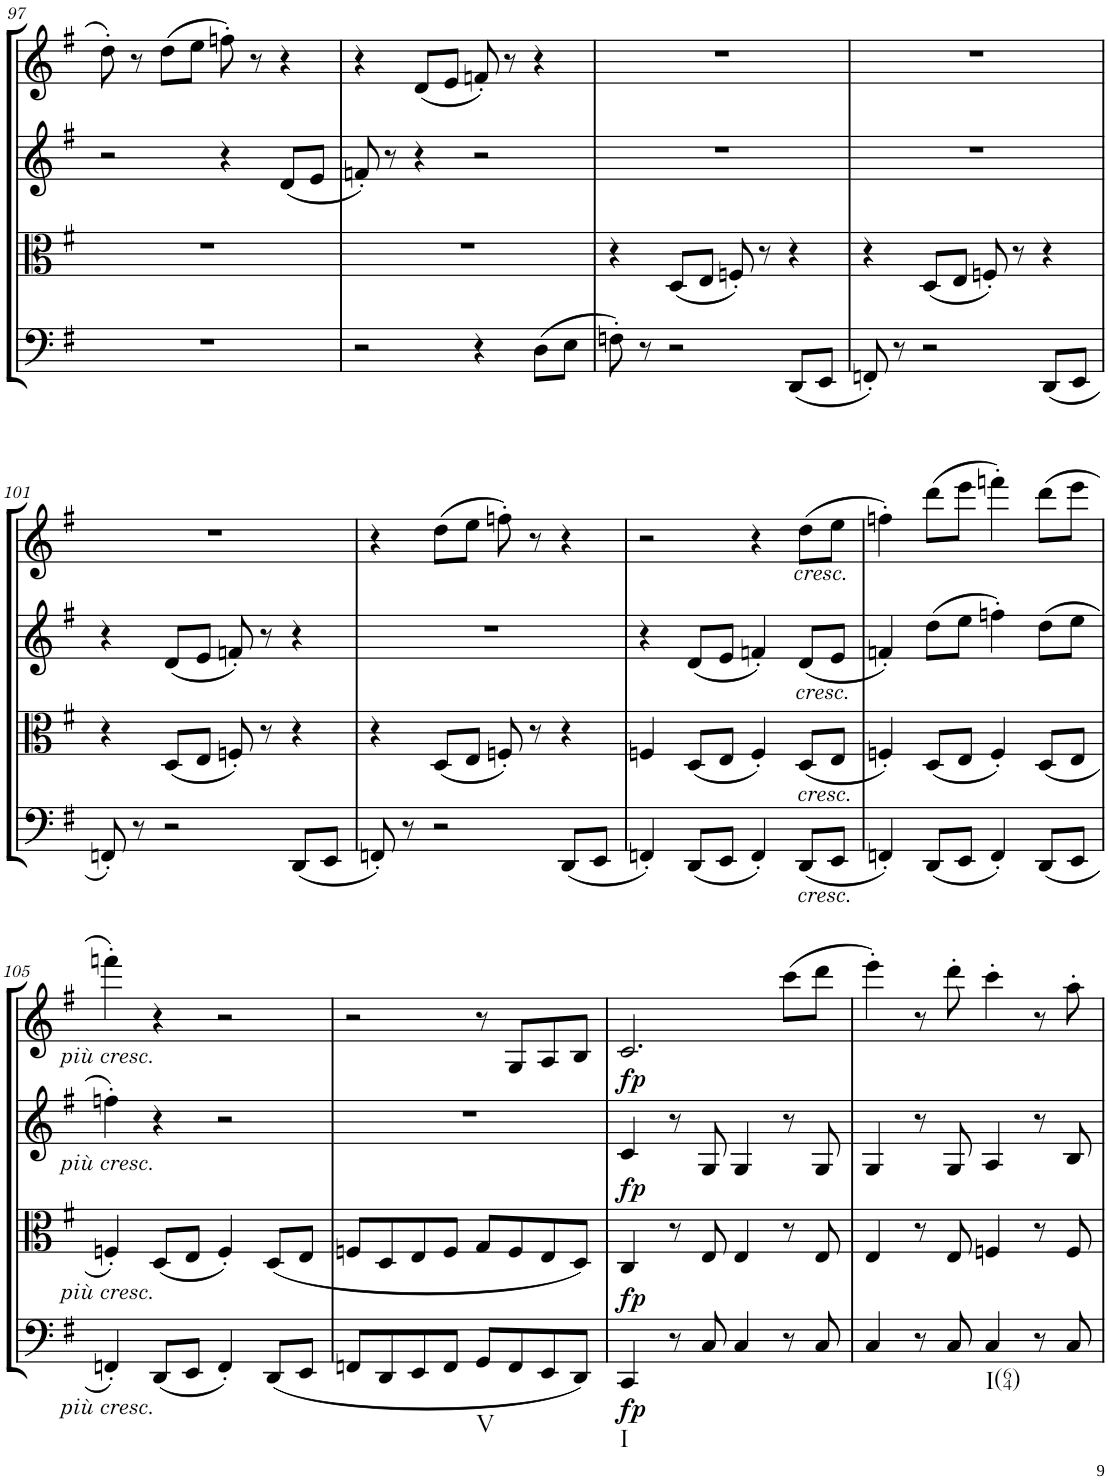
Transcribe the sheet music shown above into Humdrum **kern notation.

**kern	**dynam	**kern	**dynam	**kern	**dynam	**kern	**dynam
*part4	*part4	*part3	*part3	*part2	*part2	*part1	*part1
*staff4	*staff4	*staff3	*staff3	*staff2	*staff2	*staff1	*staff1
*I"Violoncello.	*	*I"Viola	*	*I"Violin II.	*	*I"Violin I.	*
*I'Vc	*	*I'Vla	*	*I'Vln	*	*I'Vln	*
!!LO:PB:g=z
*clefF4	*	*clefC3	*	*clefG2	*	*clefG2	*
*k[f#]	*	*k[f#]	*	*k[f#]	*	*k[f#]	*
*M2/2	*	*M2/2	*	*M2/2	*	*M2/2	*
*met(c|)	*	*met(c|)	*	*met(c|)	*	*met(c|)	*
=97	=97	=97	=97	=97	=97	=97	=97
1r	.	1r	.	2r	.	8dd'\	.
.	.	.	.	.	.	8r	.
.	.	.	.	.	.	(8dd\L	.
.	.	.	.	.	.	8ee\J	.
.	.	.	.	4r	.	8ffn'\)	.
.	.	.	.	.	.	8r	.
.	.	.	.	(8d/L	.	4r	.
.	.	.	.	8e/J	.	.	.
=98	=98	=98	=98	=98	=98	=98	=98
2r	.	1r	.	8fn'/)	.	4r	.
.	.	.	.	8r	.	.	.
.	.	.	.	4r	.	(8d/L	.
.	.	.	.	.	.	8e/J	.
4r	.	.	.	2r	.	8fn'/)	.
.	.	.	.	.	.	8r	.
(8D\L	.	.	.	.	.	4r	.
8E\J	.	.	.	.	.	.	.
=99	=99	=99	=99	=99	=99	=99	=99
8Fn'\)	.	4r	.	1r	.	1r	.
8r	.	.	.	.	.	.	.
2r	.	(8D/L	.	.	.	.	.
.	.	8E/J	.	.	.	.	.
.	.	8Fn'/)	.	.	.	.	.
.	.	8r	.	.	.	.	.
(8DD/L	.	4r	.	.	.	.	.
8EE/J	.	.	.	.	.	.	.
=100	=100	=100	=100	=100	=100	=100	=100
8FFn'/)	.	4r	.	1r	.	1r	.
8r	.	.	.	.	.	.	.
2r	.	(8D/L	.	.	.	.	.
.	.	8E/J	.	.	.	.	.
.	.	8Fn'/)	.	.	.	.	.
.	.	8r	.	.	.	.	.
(8DD/L	.	4r	.	.	.	.	.
8EE/J	.	.	.	.	.	.	.
!!LO:LB:g=z
=101	=101	=101	=101	=101	=101	=101	=101
8FFn'/)	.	4r	.	4r	.	1r	.
8r	.	.	.	.	.	.	.
2r	.	(8D/L	.	(8d/L	.	.	.
.	.	8E/J	.	8e/J	.	.	.
.	.	8Fn'/)	.	8fn'/)	.	.	.
.	.	8r	.	8r	.	.	.
(8DD/L	.	4r	.	4r	.	.	.
8EE/J	.	.	.	.	.	.	.
=102	=102	=102	=102	=102	=102	=102	=102
8FFn'/)	.	4r	.	1r	.	4r	.
8r	.	.	.	.	.	.	.
2r	.	(8D/L	.	.	.	(8dd\L	.
.	.	8E/J	.	.	.	8ee\J	.
.	.	8Fn'/)	.	.	.	8ffn'\)	.
.	.	8r	.	.	.	8r	.
(8DD/L	.	4r	.	.	.	4r	.
8EE/J	.	.	.	.	.	.	.
=103	=103	=103	=103	=103	=103	=103	=103
4FFn'/)	.	4Fn/	.	4r	.	2r	.
(8DD/L	.	(8D/L	.	(8d/L	.	.	.
8EE/J	.	8E/J	.	8e/J	.	.	.
4FF'/)	.	4F'/)	.	4fn'/)	.	4r	.
!	!	!	!	!	!	!LO:TX:b:i:t=cresc.	!
!	!	!	!	!LO:TX:b:i:t=cresc.	!	!	!
!	!	!LO:TX:b:i:t=cresc.	!	!	!	!	!
!LO:TX:b:i:t=cresc.	!	!	!	!	!	!	!
(8DD/L	.	(8D/L	.	(8d/L	.	(8dd\L	.
8EE/J	.	8E/J	.	8e/J	.	8ee\J	.
=104	=104	=104	=104	=104	=104	=104	=104
4FFn'/)	.	4Fn'/)	.	4fn'/)	.	4ffn'\)	.
(8DD/L	.	(8D/L	.	(8dd\L	.	(8ddd\L	.
8EE/J	.	8E/J	.	8ee\J	.	8eee\J	.
4FF'/)	.	4F'/)	.	4ffn'\)	.	4fffn'\)	.
(8DD/L	.	(8D/L	.	(8dd\L	.	(8ddd\L	.
8EE/J	.	8E/J	.	8ee\J	.	8eee\J	.
!!LO:LB:g=z
=105	=105	=105	=105	=105	=105	=105	=105
!	!	!	!	!	!	!LO:TX:b:i:t=più cresc.	!
!	!	!	!	!LO:TX:b:i:t=più cresc.	!	!	!
!	!	!LO:TX:b:i:t=più cresc.	!	!	!	!	!
!LO:TX:b:i:t=più cresc.	!	!	!	!	!	!	!
4FFn'/)	.	4Fn'/)	.	4ffn'\)	.	4fffn'\)	.
(8DD/L	.	(8D/L	.	4r	.	4r	.
8EE/J	.	8E/J	.	.	.	.	.
4FF'/)	.	4F'/)	.	2r	.	2r	.
(8DD/L	.	(8D/L	.	.	.	.	.
8EE/J	.	8E/J	.	.	.	.	.
=106	=106	=106	=106	=106	=106	=106	=106
8FFn/L	.	8Fn/L	.	1r	.	2r	.
8DD/	.	8D/	.	.	.	.	.
8EE/	.	8E/	.	.	.	.	.
8FF/J	.	8F/J	.	.	.	.	.
!LO:TX:b:t=V	!	!	!	!	!	!	!
8GG/L	.	8G/L	.	.	.	8r	.
8FF/	.	8F/	.	.	.	8G/L	.
8EE/	.	8E/	.	.	.	8A/	.
8DD/J)	.	8D/J)	.	.	.	8B/J	.
=107	=107	=107	=107	=107	=107	=107	=107
!LO:TX:b:t=I	!	!	!	!	!	!	!
!	!LO:DY:b	!	!LO:DY:b	!	!LO:DY:b	!	!LO:DY:b
4CC/	fp	4C/	fp	4c/	fp	2.c/	fp
8r	.	8r	.	8r	.	.	.
8C/	.	8E/	.	8G/	.	.	.
4C/	.	4E/	.	4G/	.	.	.
8r	.	8r	.	8r	.	(8ccc\L	.
8C/	.	8E/	.	8G/	.	8ddd\J	.
=108	=108	=108	=108	=108	=108	=108	=108
4C/	.	4E/	.	4G/	.	4eee'\)	.
8r	.	8r	.	8r	.	8r	.
8C/	.	8E/	.	8G/	.	8ddd'\	.
!LO:TX:b:t=I(64)	!	!	!	!	!	!	!
4C/	.	4Fn/	.	4A/	.	4ccc'\	.
8r	.	8r	.	8r	.	8r	.
8C/	.	8F/	.	8B/	.	8aa'\	.
=	=	=	=	=	=	=	=
*-	*-	*-	*-	*-	*-	*-	*-
